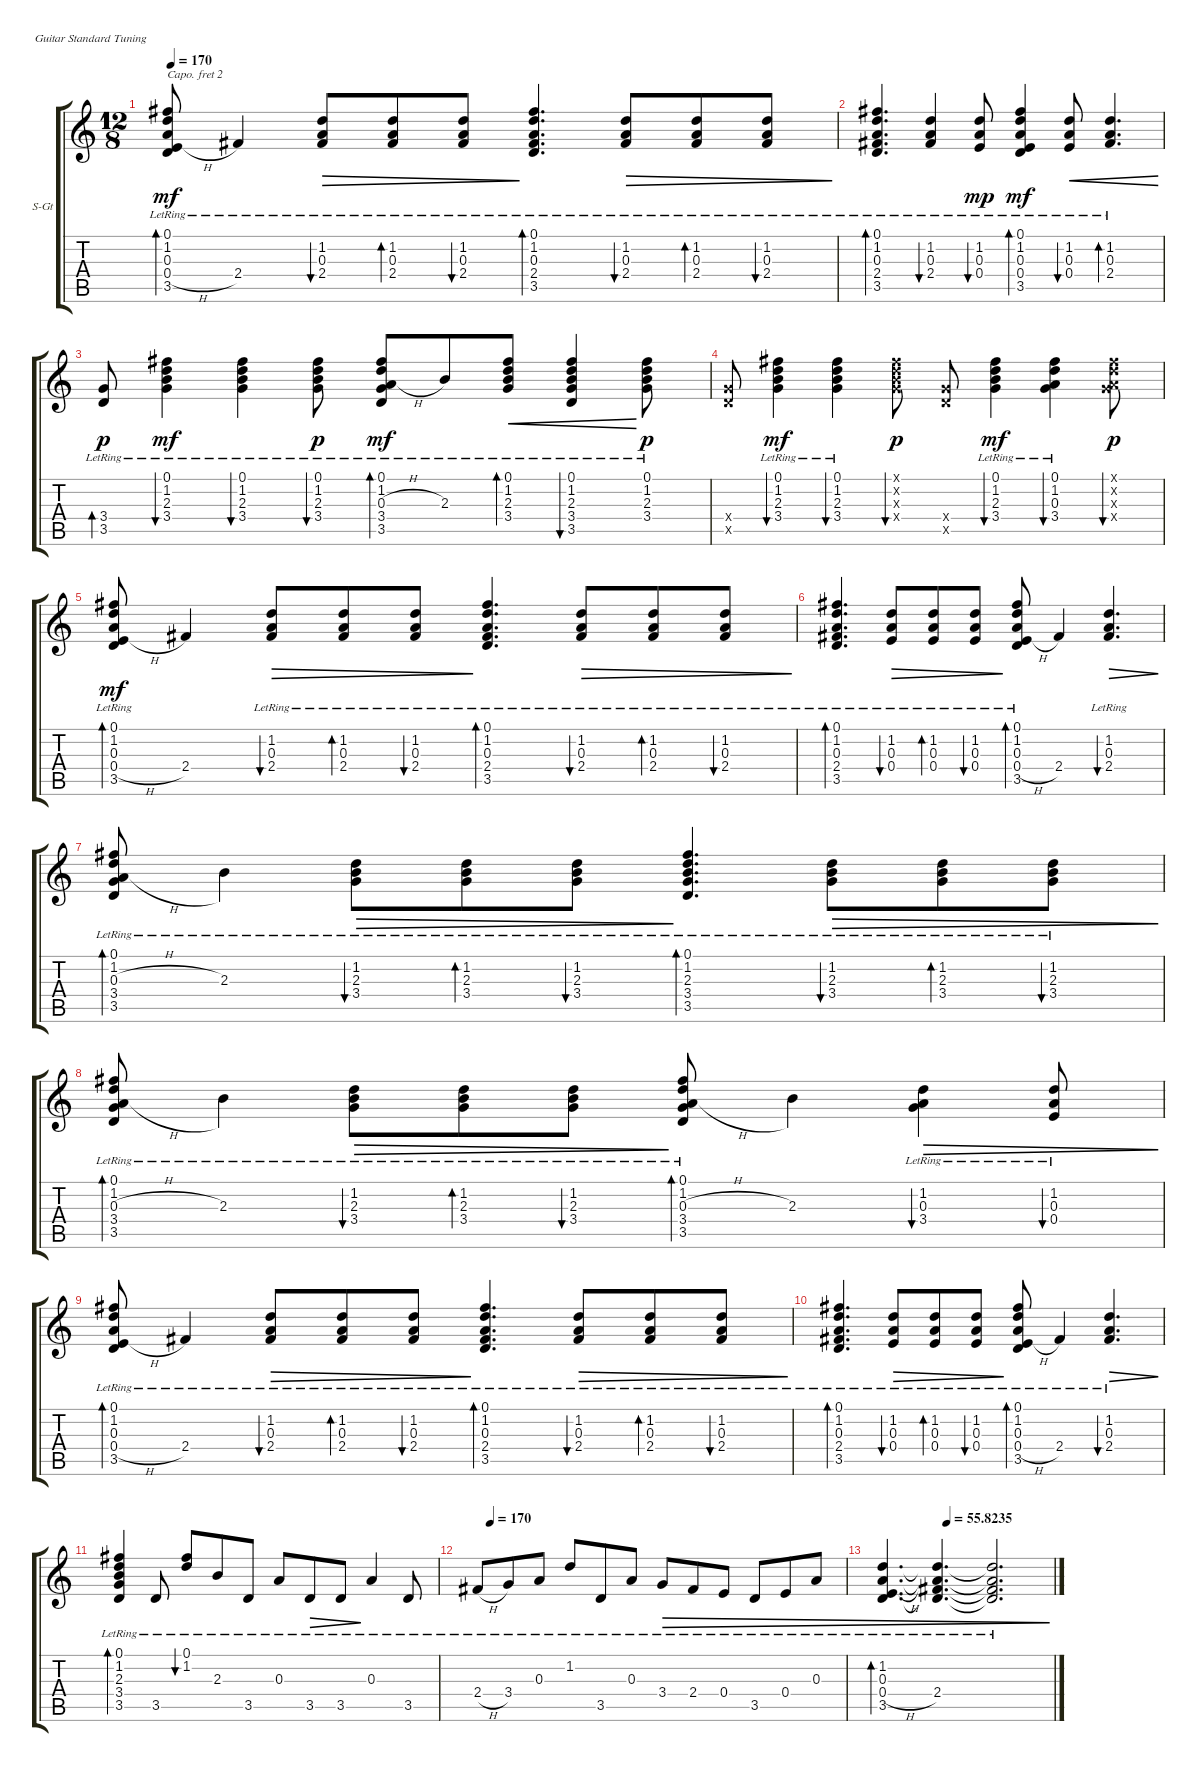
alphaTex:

\defaultSystemsLayout 4
\bracketExtendMode groupsimilarinstruments
\firstSystemTrackNameOrientation horizontal
\otherSystemsTrackNameOrientation horizontal
\track ("Steel Guitar" "S-Gt") {instrument acousticguitarsteel}
\staff {score tabs}
\capo 2
\tuning (E4 B3 G3 D3 A2 E2)
\ts (12 8)
\tempo 170
\clef g2
\scale
1.11728
\ks c
(3.5{lr} 0.4{h lr} 0.3{lr} 1.2{lr} 0.1{lr}).8{bd 99 dy mf} 2.4{lr}.4 (2.4{lr} 0.3{lr} 1.2{lr}).8{bu 63 dec} (2.4{lr} 0.3{lr} 1.2{lr}).8{bd 73 dec} (2.4{lr} 0.3{lr} 1.2{lr}).8{bu 69 dec} (3.5{lr} 2.4{lr} 0.3{lr} 1.2{lr} 0.1{lr}).4{d bd 66} (2.4{lr} 0.3{lr} 1.2{lr}).8{bu 63 dec} (2.4{lr} 0.3{lr} 1.2{lr}).8{bd 73 dec} (2.4{lr} 0.3{lr} 1.2{lr}).8{bu 69 dec} |
\scale
0.960908 (3.5{lr} 2.4{lr} 0.3{lr} 1.2{lr} 0.1{lr}).4{d bd 66} (2.4{lr} 0.3{lr} 1.2{lr}).4{bu 63} (0.4{lr} 0.3{lr} 1.2{lr}).8{bu 69 dy mp} (3.5{lr} 0.4{lr} 0.3{lr} 1.2{lr} 0.1{lr}).4{bd 66 dy mf} (0.4{lr} 0.3{lr} 1.2{lr}).8{bu 63 cre} (2.4{lr} 0.3{lr} 1.2{lr}).4{d bd 73 cre} |
\scale
0.960908 (3.5{lr} 3.4{lr}).8{bd 42 dy p} (0.1{lr} 1.2{lr} 2.3{lr} 3.4{lr}).4{bu 41 dy mf} (0.1{lr} 1.2{lr} 2.3{lr} 3.4{lr}).4{bu 40} (1.2{lr} 2.3{lr} 3.4{lr} 0.1{lr}).8{bu 38 dy p} (3.4{lr} 0.3{h lr} 1.2{lr} 0.1{lr} 3.5{lr}).8{bd 37 dy mf} 2.3{lr}.8 (0.1{lr} 1.2{lr} 2.3{lr} 3.4{lr}).8{bd 37 cre} (3.4{lr} 2.3{lr} 1.2{lr} 0.1{lr} 3.5{lr}).4{bu 37 cre} (0.1{lr} 1.2{lr} 2.3{lr} 3.4{lr}).8{dy p} |
\scale
0.960908 (3.5{x} 3.4{x}).8 (0.1{lr} 1.2{lr} 2.3{lr} 3.4{lr}).4{bu 41 dy mf} (0.1{lr} 1.2{lr} 2.3{lr} 3.4{lr}).4{bu 40} (1.2{x} 2.3{x} 3.4{x} 0.1{x}).8{bu 38 dy p} (3.5{x} 3.4{x}).8 (0.1{lr} 1.2{lr} 2.3{lr} 3.4{lr}).4{bu 41 dy mf} (0.1{lr} 1.2{lr} 0.3{lr} 3.4{lr}).4{bu 40} (1.2{x} 0.3{x} 3.4{x} 0.1{x}).8{bu 38 dy p} |
\scale
1.11728 (3.5{lr} 0.4{h lr} 0.3{lr} 1.2{lr} 0.1{lr}).8{bd 99 dy mf} 2.4.4 (2.4{lr} 0.3{lr} 1.2{lr}).8{bu 63 dec} (2.4{lr} 0.3{lr} 1.2{lr}).8{bd 73 dec} (2.4{lr} 0.3{lr} 1.2{lr}).8{bu 69 dec} (3.5{lr} 2.4{lr} 0.3{lr} 1.2{lr} 0.1{lr}).4{d bd 66} (2.4{lr} 0.3{lr} 1.2{lr}).8{bu 63 dec} (2.4{lr} 0.3{lr} 1.2{lr}).8{bd 73 dec} (2.4{lr} 0.3{lr} 1.2{lr}).8{bu 69 dec} |
\scale
0.960908 (3.5{lr} 2.4{lr} 0.3{lr} 1.2{lr} 0.1{lr}).4{d bd 66} (0.4{lr} 0.3{lr} 1.2{lr}).8{bu 63 dec} (0.4{lr} 0.3{lr} 1.2{lr}).8{bd 73 dec} (0.4{lr} 0.3{lr} 1.2{lr}).8{bu 69 dec} (3.5{lr} 0.4{h lr} 0.3{lr} 1.2{lr} 0.1{lr}).8{bd 66} 2.4.4 (2.4{lr} 0.3{lr} 1.2{lr}).4{d bu 63 dec} |
\scale
0.960908 (3.5{lr} 3.4{lr} 0.3{h lr} 1.2{lr} 0.1{lr}).8{bd 112} 2.3{lr}.4 (3.4{lr} 2.3{lr} 1.2{lr}).8{bu 70 dec} (3.4{lr} 2.3{lr} 1.2{lr}).8{bd 69 dec} (3.4{lr} 2.3{lr} 1.2{lr}).8{bu 68 dec} (3.5{lr} 3.4{lr} 2.3{lr} 1.2{lr} 0.1{lr}).4{d bd 112} (3.4{lr} 2.3{lr} 1.2{lr}).8{bu 70 dec} (3.4{lr} 2.3{lr} 1.2{lr}).8{bd 69 dec} (3.4{lr} 2.3{lr} 1.2{lr}).8{bu 68 dec} |
\scale
0.960908 (3.5{lr} 3.4{lr} 0.3{h lr} 1.2{lr} 0.1{lr}).8{bd 112} 2.3{lr}.4 (3.4{lr} 2.3{lr} 1.2{lr}).8{bu 70 dec} (3.4{lr} 2.3{lr} 1.2{lr}).8{bd 69 dec} (3.4{lr} 2.3{lr} 1.2{lr}).8{bu 68 dec} (3.5{lr} 3.4{lr} 0.3{h lr} 1.2{lr} 0.1{lr}).8{bd 112} 2.3.4 (3.4{lr} 0.3{lr} 1.2{lr}).4{bu 70 dec} (0.4{lr} 0.3{lr} 1.2{lr}).8{bu 68 dec} |
\scale
1.11728 (3.5{lr} 0.4{h lr} 0.3{lr} 1.2{lr} 0.1{lr}).8{bd 99} 2.4{lr}.4 (2.4{lr} 0.3{lr} 1.2{lr}).8{bu 63 dec} (2.4{lr} 0.3{lr} 1.2{lr}).8{bd 73 dec} (2.4{lr} 0.3{lr} 1.2{lr}).8{bu 69 dec} (3.5{lr} 2.4{lr} 0.3{lr} 1.2{lr} 0.1{lr}).4{d bd 66} (2.4{lr} 0.3{lr} 1.2{lr}).8{bu 63 dec} (2.4{lr} 0.3{lr} 1.2{lr}).8{bd 73 dec} (2.4{lr} 0.3{lr} 1.2{lr}).8{bu 69 dec} |
\scale
0.960908 (3.5{lr} 2.4{lr} 0.3{lr} 1.2{lr} 0.1{lr}).4{d bd 66} (0.4{lr} 0.3{lr} 1.2{lr}).8{bu 63 dec} (0.4{lr} 0.3{lr} 1.2{lr}).8{bd 73 dec} (0.4{lr} 0.3{lr} 1.2{lr}).8{bu 69 dec} (3.5{lr} 0.4{h lr} 0.3{lr} 1.2{lr} 0.1{lr}).8{bd 66} 2.4{lr}.4 (2.4{lr} 0.3{lr} 1.2{lr}).4{d bu 63 dec} |
\scale
0.960908 (3.5{lr} 3.4{lr} 2.3{lr} 1.2{lr} 0.1{lr}).4{bd 112} 3.5{lr}.8 (1.2{lr} 0.1{lr}).8{bu 36} 2.3{lr}.8 3.5{lr}.8 0.3{lr}.8 3.5{lr}.8{dec} 3.5{lr}.8{dec} 0.3{lr}.4 3.5{lr}.8 |
\tempo (170 0.0375)
\scale
0.960908 2.4{h lr}.8 3.4{lr}.8 0.3{lr}.8 1.2{lr}.8 3.5{lr}.8 0.3{lr}.8 3.4{lr}.8{dec} 2.4{lr}.8{dec} 0.4{lr}.8{dec} 3.5{lr}.8{dec} 0.4{lr}.8{dec} 0.3{lr}.8{dec} |
\tempo (55.8235 0.3625)
(3.5{lr} 0.4{h lr} 0.3{lr} 1.2{lr}).4{d bd 223 dec} (2.4{lr} 0.3{lr t} 1.2{lr t} 3.5{lr t}).4{d dec} (0.3{lr t} 1.2{lr t} 3.5{lr t} 2.4{lr t}).2{d dec}
